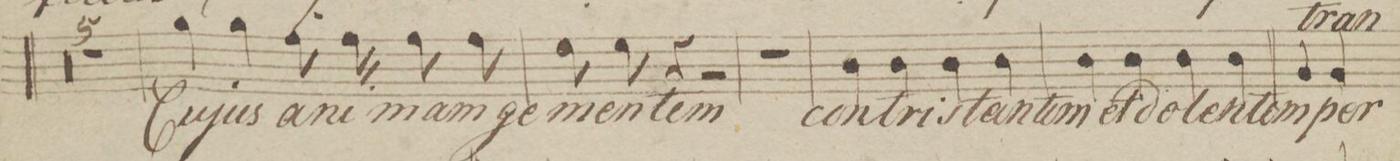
**kern	**text	**dynam
*I"Bas.	*	*
*clefF4	*	*
*k[b-]	*	*
*met(c)	*	*
*M4/4	*	*
00r	.	.
=31	=31	=31
=32	=32	=32
=33	=33	=33
=34	=34	=34
1r	.	.
=35	=35	=35
4B-\	Cu-	.
4B-\	-jus	.
8.A\	a-	.
16A\	-ni-	.
8A\	-mam	.
8A\	ge-	.
=36	=36	=36
8G\	-men-	.
8G\	-tem	.
4r	.	.
2r	.	.
=37	=37	=37
1r	.	.
=38	=38	=38
4D\	con-	.
4D\	-tri-	.
4D\	-stan-	.
4D\	-tem	.
=39	=39	=39
4D\	et	.
4D\	do-	.
4D\	-len-	.
4D\	-tem	.
=40	=40	=40
4BB-/	per-	.
4BB-/	-tran-	.
*-	*-	*-
